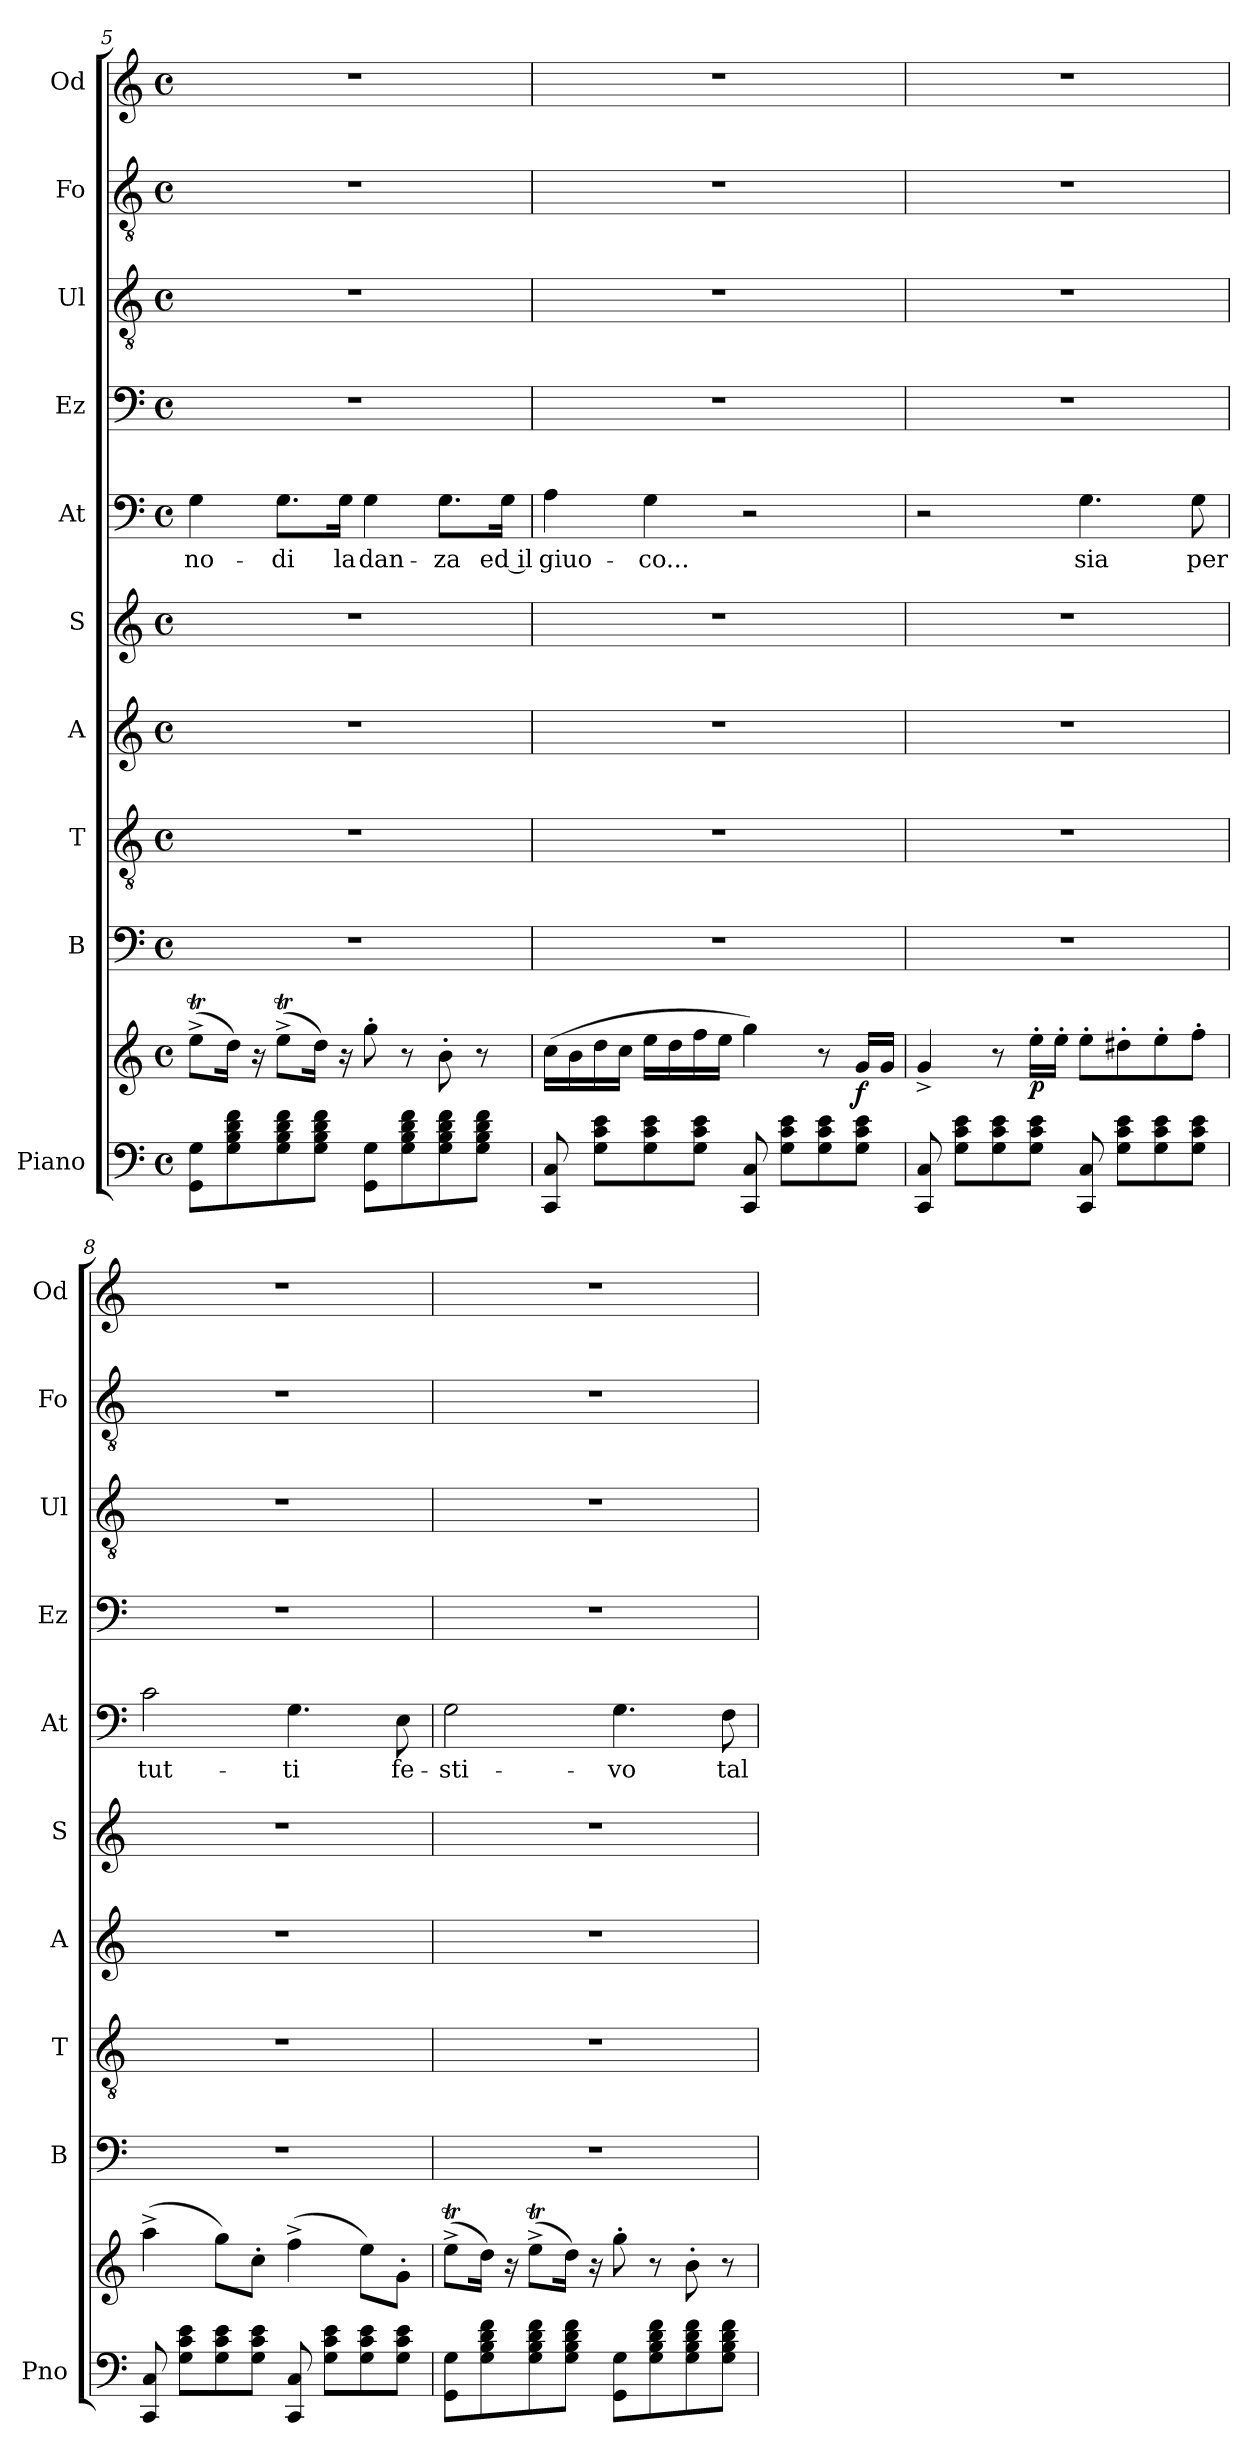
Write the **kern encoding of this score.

**kern	**kern	**dynam	**kern	**kern	**kern	**kern	**kern	**text	**kern	**kern	**kern	**kern
*part10	*part10	*part10	*part9	*part8	*part7	*part6	*part5	*part5	*part4	*part3	*part2	*part1
*staff11	*staff10	*staff10/11	*staff9	*staff8	*staff7	*staff6	*staff5	*staff5	*staff4	*staff3	*staff2	*staff1
*I"Piano	*	*	*I"B	*I"T	*I"A	*I"S	*I"At	*	*I"Ez	*I"Ul	*I"Fo	*I"Od
*I'Pno	*	*	*I'B	*I'T	*I'A	*I'S	*I'At	*	*I'Ez	*I'Ul	*I'Fo	*I'Od
!!LO:LB:g=z
*clefF4	*clefG2	*	*clefF4	*clefGv2	*clefG2	*clefG2	*clefF4	*	*clefF4	*clefGv2	*clefGv2	*clefG2
*k[]	*k[]	*	*k[]	*k[]	*k[]	*k[]	*k[]	*	*k[]	*k[]	*k[]	*k[]
*M4/4	*M4/4	*	*M4/4	*M4/4	*M4/4	*M4/4	*M4/4	*	*M4/4	*M4/4	*M4/4	*M4/4
*met(c)	*met(c)	*	*met(c)	*met(c)	*met(c)	*met(c)	*met(c)	*	*met(c)	*met(c)	*met(c)	*met(c)
=5	=5	=5	=5	=5	=5	=5	=5	=5	=5	=5	=5	=5
!	!	!	!	!	!	!	!	!LO:LY:b	!	!	!	!
8GG\ 8G\L	(>8eet^\L	.	1r	1r	1r	1r	4G\	-no-	1r	1r	1r	1r
8G\ 8B\ 8d\ 8f\	16dd\Jk)	.	.	.	.	.	.	.	.	.	.	.
.	16r	.	.	.	.	.	.	.	.	.	.	.
!	!	!	!	!	!	!	!	!LO:LY:b	!	!	!	!
8G\ 8B\ 8d\ 8f\	(>8eet^\L	.	.	.	.	.	8.G\L	-di	.	.	.	.
8G\ 8B\ 8d\ 8f\J	16dd\Jk)	.	.	.	.	.	.	.	.	.	.	.
!	!	!	!	!	!	!	!	!LO:LY:b	!	!	!	!
.	16r	.	.	.	.	.	16G\Jk	la	.	.	.	.
!	!	!	!	!	!	!	!	!LO:LY:b	!	!	!	!
8GG\ 8G\L	8gg'\	.	.	.	.	.	4G\	dan-	.	.	.	.
8G\ 8B\ 8d\ 8f\	8r	.	.	.	.	.	.	.	.	.	.	.
!	!	!	!	!	!	!	!	!LO:LY:b	!	!	!	!
8G\ 8B\ 8d\ 8f\	8b'\	.	.	.	.	.	8.G\L	-za	.	.	.	.
8G\ 8B\ 8d\ 8f\J	8r	.	.	.	.	.	.	.	.	.	.	.
!	!	!	!	!	!	!	!	!LO:LY:b	!	!	!	!
.	.	.	.	.	.	.	16G\Jk	ed il	.	.	.	.
=6	=6	=6	=6	=6	=6	=6	=6	=6	=6	=6	=6	=6
!	!	!	!	!	!	!	!	!LO:LY:b	!	!	!	!
8CC/ 8C/	(>16cc\LL	.	1r	1r	1r	1r	4A\	giuo-	1r	1r	1r	1r
.	16b\	.	.	.	.	.	.	.	.	.	.	.
8G\ 8c\ 8e\L	16dd\	.	.	.	.	.	.	.	.	.	.	.
.	16cc\JJ	.	.	.	.	.	.	.	.	.	.	.
!	!	!	!	!	!	!	!	!LO:LY:b	!	!	!	!
8G\ 8c\ 8e\	16ee\LL	.	.	.	.	.	4G\	-co...	.	.	.	.
.	16dd\	.	.	.	.	.	.	.	.	.	.	.
8G\ 8c\ 8e\J	16ff\	.	.	.	.	.	.	.	.	.	.	.
.	16ee\JJ	.	.	.	.	.	.	.	.	.	.	.
8CC/ 8C/	4gg\)	.	.	.	.	.	2r	.	.	.	.	.
8G\ 8c\ 8e\L	.	.	.	.	.	.	.	.	.	.	.	.
8G\ 8c\ 8e\	8r	.	.	.	.	.	.	.	.	.	.	.
!	!	!LO:DY:b	!	!	!	!	!	!	!	!	!	!
8G\ 8c\ 8e\J	16g/LL	f	.	.	.	.	.	.	.	.	.	.
.	16g/JJ	.	.	.	.	.	.	.	.	.	.	.
=7	=7	=7	=7	=7	=7	=7	=7	=7	=7	=7	=7	=7
8CC/ 8C/	4g^/	.	1r	1r	1r	1r	2r	.	1r	1r	1r	1r
8G\ 8c\ 8e\L	.	.	.	.	.	.	.	.	.	.	.	.
8G\ 8c\ 8e\	8r	.	.	.	.	.	.	.	.	.	.	.
!	!	!LO:DY:b	!	!	!	!	!	!	!	!	!	!
8G\ 8c\ 8e\J	16ee'\LL	p	.	.	.	.	.	.	.	.	.	.
.	16ee'\JJ	.	.	.	.	.	.	.	.	.	.	.
!	!	!	!	!	!	!	!	!LO:LY:b	!	!	!	!
8CC/ 8C/	8ee'\L	.	.	.	.	.	4.G\	sia	.	.	.	.
8G\ 8c\ 8e\L	8dd#X'\	.	.	.	.	.	.	.	.	.	.	.
8G\ 8c\ 8e\	8ee'\	.	.	.	.	.	.	.	.	.	.	.
!	!	!	!	!	!	!	!	!LO:LY:b	!	!	!	!
8G\ 8c\ 8e\J	8ff'\J	.	.	.	.	.	8G\	per	.	.	.	.
=8	=8	=8	=8	=8	=8	=8	=8	=8	=8	=8	=8	=8
!	!	!	!	!	!	!	!	!LO:LY:b	!	!	!	!
8CC/ 8C/	(>4aa^\	.	1r	1r	1r	1r	2c\	tut-	1r	1r	1r	1r
8G\ 8c\ 8e\L	.	.	.	.	.	.	.	.	.	.	.	.
8G\ 8c\ 8e\	8gg\L)	.	.	.	.	.	.	.	.	.	.	.
8G\ 8c\ 8e\J	8cc'\J	.	.	.	.	.	.	.	.	.	.	.
!	!	!	!	!	!	!	!	!LO:LY:b	!	!	!	!
8CC/ 8C/	(>4ff^\	.	.	.	.	.	4.G\	-ti	.	.	.	.
8G\ 8c\ 8e\L	.	.	.	.	.	.	.	.	.	.	.	.
8G\ 8c\ 8e\	8ee\L)	.	.	.	.	.	.	.	.	.	.	.
!	!	!	!	!	!	!	!	!LO:LY:b	!	!	!	!
8G\ 8c\ 8e\J	8g'\J	.	.	.	.	.	8E\	fe-	.	.	.	.
!!LO:PB:g=z
=9	=9	=9	=9	=9	=9	=9	=9	=9	=9	=9	=9	=9
!	!	!	!	!	!	!	!	!LO:LY:b	!	!	!	!
8GG\ 8G\L	(>8eet^\L	.	1r	1r	1r	1r	2G\	-sti-	1r	1r	1r	1r
8G\ 8B\ 8d\ 8f\	16dd\Jk)	.	.	.	.	.	.	.	.	.	.	.
.	16r	.	.	.	.	.	.	.	.	.	.	.
8G\ 8B\ 8d\ 8f\	(>8eet^\L	.	.	.	.	.	.	.	.	.	.	.
8G\ 8B\ 8d\ 8f\J	16dd\Jk)	.	.	.	.	.	.	.	.	.	.	.
.	16r	.	.	.	.	.	.	.	.	.	.	.
!	!	!	!	!	!	!	!	!LO:LY:b	!	!	!	!
8GG\ 8G\L	8gg'\	.	.	.	.	.	4.G\	-vo	.	.	.	.
8G\ 8B\ 8d\ 8f\	8r	.	.	.	.	.	.	.	.	.	.	.
8G\ 8B\ 8d\ 8f\	8b'\	.	.	.	.	.	.	.	.	.	.	.
!	!	!	!	!	!	!	!	!LO:LY:b	!	!	!	!
8G\ 8B\ 8d\ 8f\J	8r	.	.	.	.	.	8F\	tal	.	.	.	.
=	=	=	=	=	=	=	=	=	=	=	=	=
*-	*-	*-	*-	*-	*-	*-	*-	*-	*-	*-	*-	*-
